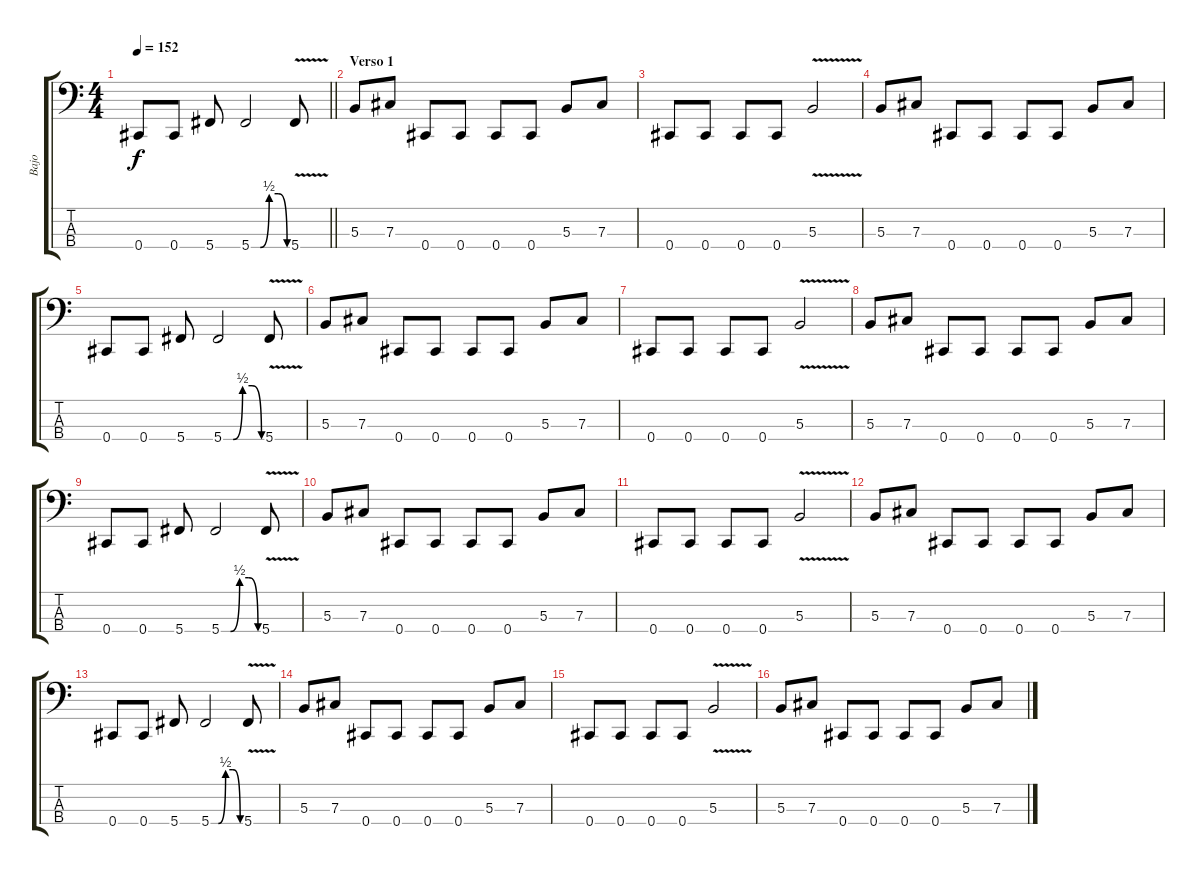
\track ("Bajo" "Bajo") {instrument electricbasspick}
\staff {score tabs}
\tuning (E2 B1 Gb1 Db1) {hide}
\ts (4 4)
\tempo 152
\clef f4
\barLineRight lightlight
\ks c
0.4.8{dy f} 0.4.8 5.4.8 5.4{be (custom 0 0 15 0 30 2 45 2 60 0)}.2 5.4{v}.8 |
\section ("" "Verso 1")
5.3.8 7.3.8 0.4.8 0.4.8 0.4.8 0.4.8 5.3.8 7.3.8 |
0.4.8 0.4.8 0.4.8 0.4.8 5.3{v}.2 |
5.3.8 7.3.8 0.4.8 0.4.8 0.4.8 0.4.8 5.3.8 7.3.8 |
0.4.8 0.4.8 5.4.8 5.4{be (custom 0 0 15 0 30 2 45 2 60 0)}.2 5.4{v}.8 |
5.3.8 7.3.8 0.4.8 0.4.8 0.4.8 0.4.8 5.3.8 7.3.8 |
0.4.8 0.4.8 0.4.8 0.4.8 5.3{v}.2 |
5.3.8 7.3.8 0.4.8 0.4.8 0.4.8 0.4.8 5.3.8 7.3.8 |
0.4.8 0.4.8 5.4.8 5.4{be (custom 0 0 15 0 30 2 45 2 60 0)}.2 5.4{v}.8 |
5.3.8 7.3.8 0.4.8 0.4.8 0.4.8 0.4.8 5.3.8 7.3.8 |
0.4.8 0.4.8 0.4.8 0.4.8 5.3{v}.2 |
5.3.8 7.3.8 0.4.8 0.4.8 0.4.8 0.4.8 5.3.8 7.3.8 |
0.4.8 0.4.8 5.4.8 5.4{be (custom 0 0 15 0 30 2 45 2 60 0)}.2 5.4{v}.8 |
5.3.8 7.3.8 0.4.8 0.4.8 0.4.8 0.4.8 5.3.8 7.3.8 |
0.4.8 0.4.8 0.4.8 0.4.8 5.3{v}.2 |
5.3.8 7.3.8 0.4.8 0.4.8 0.4.8 0.4.8 5.3.8 7.3.8
